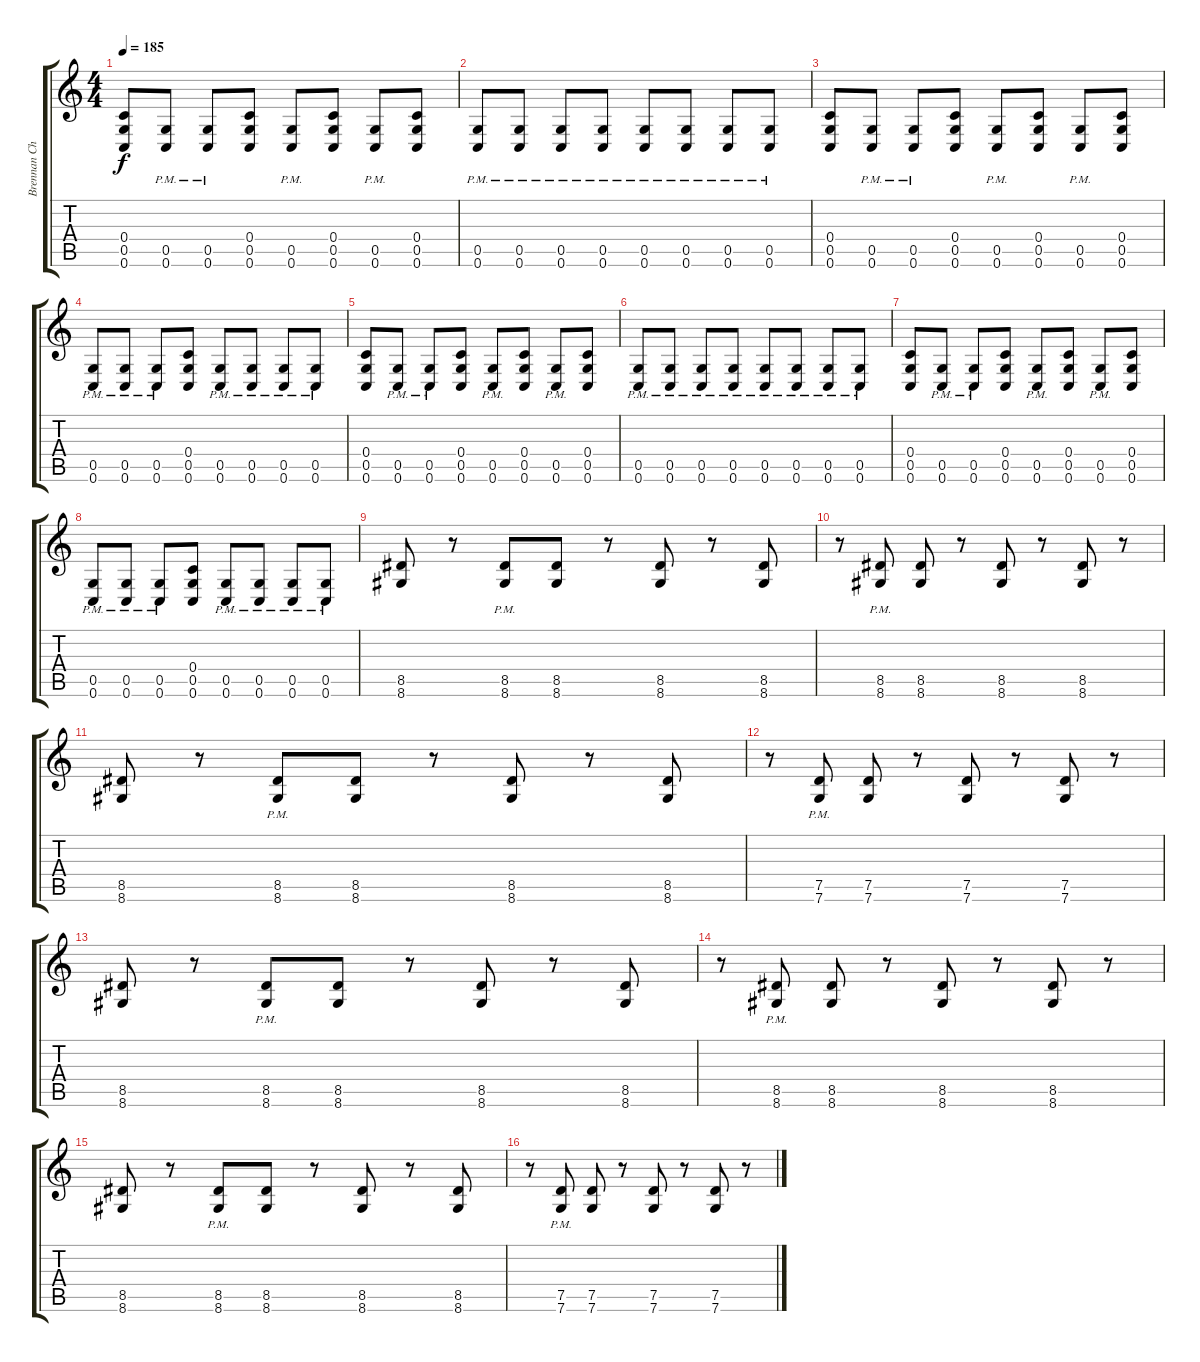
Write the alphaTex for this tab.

\track ("Brennan Chaulk 2" "Brennan Ch") {instrument distortionguitar}
\staff {score tabs}
\tuning (D4 A3 F3 C3 G2 C2) {hide}
\ts (4 4)
\tempo 185
\clef g2
\ks c
(0.4 0.5 0.6).8{dy f} (0.5{pm} 0.6{pm}).8 (0.5{pm} 0.6{pm}).8 (0.4 0.5 0.6).8 (0.5{pm} 0.6{pm}).8 (0.4 0.5 0.6).8 (0.5{pm} 0.6{pm}).8 (0.4 0.5 0.6).8 |
(0.5{pm} 0.6{pm}).8 (0.5{pm} 0.6{pm}).8 (0.5{pm} 0.6{pm}).8 (0.5{pm} 0.6{pm}).8 (0.5{pm} 0.6{pm}).8 (0.5{pm} 0.6{pm}).8 (0.5{pm} 0.6{pm}).8 (0.5{pm} 0.6{pm}).8 |
(0.4 0.5 0.6).8 (0.5{pm} 0.6{pm}).8 (0.5{pm} 0.6{pm}).8 (0.4 0.5 0.6).8 (0.5{pm} 0.6{pm}).8 (0.4 0.5 0.6).8 (0.5{pm} 0.6{pm}).8 (0.4 0.5 0.6).8 |
(0.5{pm} 0.6{pm}).8 (0.5{pm} 0.6{pm}).8 (0.5{pm} 0.6{pm}).8 (0.4 0.5 0.6).8 (0.5{pm} 0.6{pm}).8 (0.5{pm} 0.6{pm}).8 (0.5{pm} 0.6{pm}).8 (0.5{pm} 0.6{pm}).8 |
(0.4 0.5 0.6).8 (0.5{pm} 0.6{pm}).8 (0.5{pm} 0.6{pm}).8 (0.4 0.5 0.6).8 (0.5{pm} 0.6{pm}).8 (0.4 0.5 0.6).8 (0.5{pm} 0.6{pm}).8 (0.4 0.5 0.6).8 |
(0.5{pm} 0.6{pm}).8 (0.5{pm} 0.6{pm}).8 (0.5{pm} 0.6{pm}).8 (0.5{pm} 0.6{pm}).8 (0.5{pm} 0.6{pm}).8 (0.5{pm} 0.6{pm}).8 (0.5{pm} 0.6{pm}).8 (0.5{pm} 0.6{pm}).8 |
(0.4 0.5 0.6).8 (0.5{pm} 0.6{pm}).8 (0.5{pm} 0.6{pm}).8 (0.4 0.5 0.6).8 (0.5{pm} 0.6{pm}).8 (0.4 0.5 0.6).8 (0.5{pm} 0.6{pm}).8 (0.4 0.5 0.6).8 |
(0.5{pm} 0.6{pm}).8 (0.5{pm} 0.6{pm}).8 (0.5{pm} 0.6{pm}).8 (0.4 0.5 0.6).8 (0.5{pm} 0.6{pm}).8 (0.5{pm} 0.6{pm}).8 (0.5{pm} 0.6{pm}).8 (0.5{pm} 0.6{pm}).8 |
(8.5 8.6).8 r.8 (8.5{pm} 8.6{pm}).8 (8.5 8.6).8 r.8 (8.5 8.6).8 r.8 (8.5 8.6).8 |
r.8 (8.5{pm} 8.6{pm}).8 (8.5 8.6).8 r.8 (8.5 8.6).8 r.8 (8.5 8.6).8 r.8 |
(8.5 8.6).8 r.8 (8.5{pm} 8.6{pm}).8 (8.5 8.6).8 r.8 (8.5 8.6).8 r.8 (8.5 8.6).8 |
r.8 (7.5{pm} 7.6{pm}).8 (7.5 7.6).8 r.8 (7.5 7.6).8 r.8 (7.5 7.6).8 r.8 |
(8.5 8.6).8 r.8 (8.5{pm} 8.6{pm}).8 (8.5 8.6).8 r.8 (8.5 8.6).8 r.8 (8.5 8.6).8 |
r.8 (8.5{pm} 8.6{pm}).8 (8.5 8.6).8 r.8 (8.5 8.6).8 r.8 (8.5 8.6).8 r.8 |
(8.5 8.6).8 r.8 (8.5{pm} 8.6{pm}).8 (8.5 8.6).8 r.8 (8.5 8.6).8 r.8 (8.5 8.6).8 |
r.8 (7.5{pm} 7.6{pm}).8 (7.5 7.6).8 r.8 (7.5 7.6).8 r.8 (7.5 7.6).8 r.8
